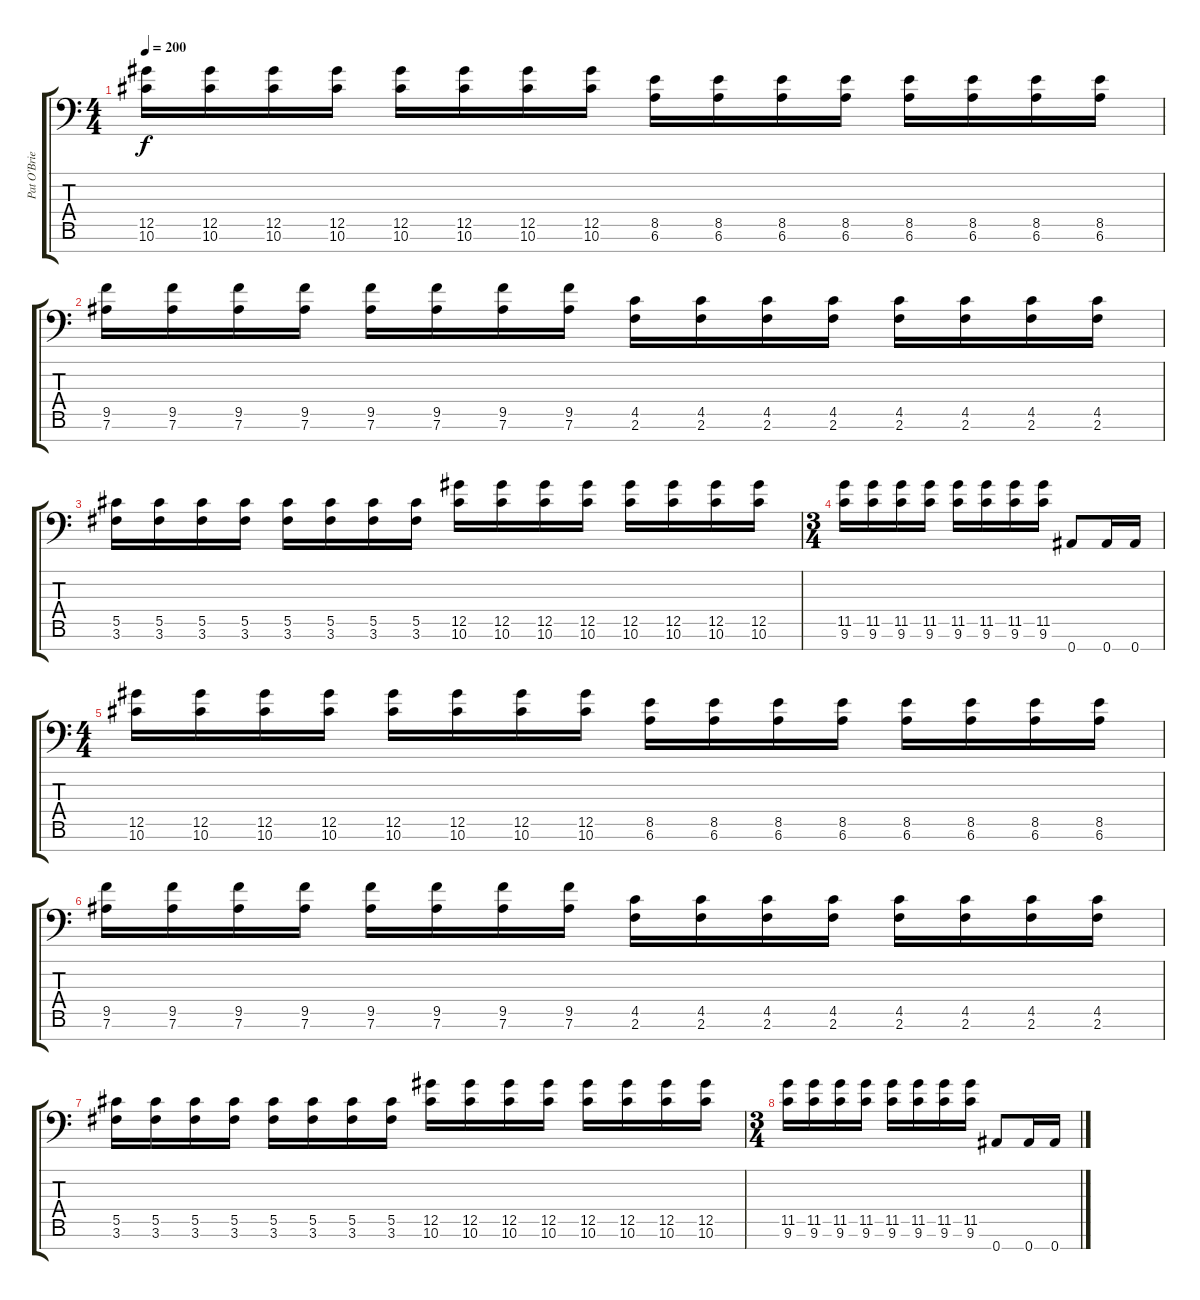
\track ("Pat O'Brien" "Pat O'Brie") {instrument distortionguitar}
\staff {score tabs}
\tuning (Eb4 Bb3 Gb3 Db3 Ab2 Eb2 Bb1) {hide}
\ts (4 4)
\tempo 200
\clef f4
\ks c
(12.5 10.6).16{dy f} (12.5 10.6).16 (12.5 10.6).16 (12.5 10.6).16 (12.5 10.6).16 (12.5 10.6).16 (12.5 10.6).16 (12.5 10.6).16 (8.5 6.6).16 (8.5 6.6).16 (8.5 6.6).16 (8.5 6.6).16 (8.5 6.6).16 (8.5 6.6).16 (8.5 6.6).16 (8.5 6.6).16 |
(9.5 7.6).16 (9.5 7.6).16 (9.5 7.6).16 (9.5 7.6).16 (9.5 7.6).16 (9.5 7.6).16 (9.5 7.6).16 (9.5 7.6).16 (4.5 2.6).16 (4.5 2.6).16 (4.5 2.6).16 (4.5 2.6).16 (4.5 2.6).16 (4.5 2.6).16 (4.5 2.6).16 (4.5 2.6).16 |
(5.5 3.6).16 (5.5 3.6).16 (5.5 3.6).16 (5.5 3.6).16 (5.5 3.6).16 (5.5 3.6).16 (5.5 3.6).16 (5.5 3.6).16 (12.5 10.6).16 (12.5 10.6).16 (12.5 10.6).16 (12.5 10.6).16 (12.5 10.6).16 (12.5 10.6).16 (12.5 10.6).16 (12.5 10.6).16 |
\ts (3 4)
(11.5 9.6).16 (11.5 9.6).16 (11.5 9.6).16 (11.5 9.6).16 (11.5 9.6).16 (11.5 9.6).16 (11.5 9.6).16 (11.5 9.6).16 0.7.8 0.7.16 0.7.16 |
\ts (4 4)
(12.5 10.6).16 (12.5 10.6).16 (12.5 10.6).16 (12.5 10.6).16 (12.5 10.6).16 (12.5 10.6).16 (12.5 10.6).16 (12.5 10.6).16 (8.5 6.6).16 (8.5 6.6).16 (8.5 6.6).16 (8.5 6.6).16 (8.5 6.6).16 (8.5 6.6).16 (8.5 6.6).16 (8.5 6.6).16 |
(9.5 7.6).16 (9.5 7.6).16 (9.5 7.6).16 (9.5 7.6).16 (9.5 7.6).16 (9.5 7.6).16 (9.5 7.6).16 (9.5 7.6).16 (4.5 2.6).16 (4.5 2.6).16 (4.5 2.6).16 (4.5 2.6).16 (4.5 2.6).16 (4.5 2.6).16 (4.5 2.6).16 (4.5 2.6).16 |
(5.5 3.6).16 (5.5 3.6).16 (5.5 3.6).16 (5.5 3.6).16 (5.5 3.6).16 (5.5 3.6).16 (5.5 3.6).16 (5.5 3.6).16 (12.5 10.6).16 (12.5 10.6).16 (12.5 10.6).16 (12.5 10.6).16 (12.5 10.6).16 (12.5 10.6).16 (12.5 10.6).16 (12.5 10.6).16 |
\ts (3 4)
(11.5 9.6).16 (11.5 9.6).16 (11.5 9.6).16 (11.5 9.6).16 (11.5 9.6).16 (11.5 9.6).16 (11.5 9.6).16 (11.5 9.6).16 0.7.8 0.7.16 0.7.16
